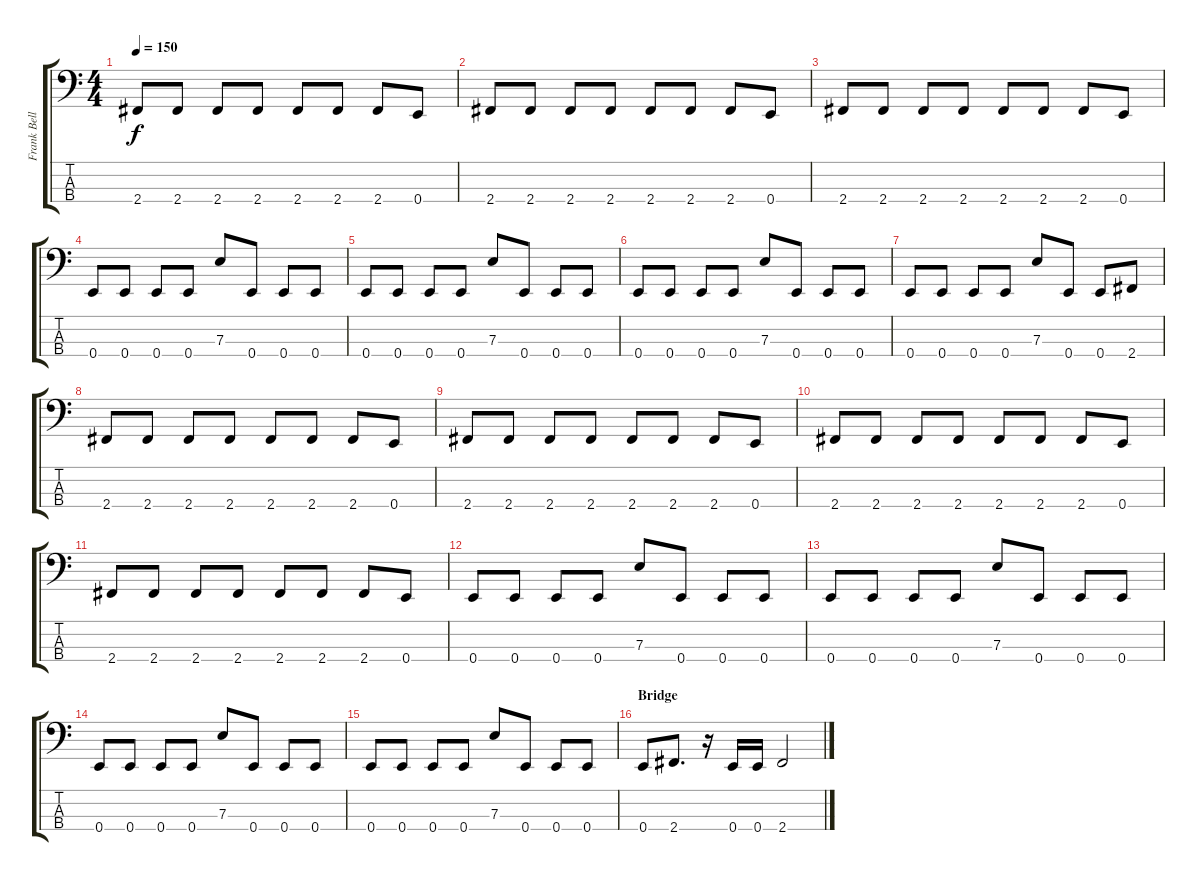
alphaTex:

\track ("Frank Bello" "Frank Bell") {instrument electricbasspick}
\staff {score tabs}
\tuning (G2 D2 A1 E1) {hide}
\ts (4 4)
\tempo 150
\clef f4
\ks c
2.4.8{dy f} 2.4.8 2.4.8 2.4.8 2.4.8 2.4.8 2.4.8 0.4.8 |
2.4.8 2.4.8 2.4.8 2.4.8 2.4.8 2.4.8 2.4.8 0.4.8 |
2.4.8 2.4.8 2.4.8 2.4.8 2.4.8 2.4.8 2.4.8 0.4.8 |
0.4.8 0.4.8 0.4.8 0.4.8 7.3.8 0.4.8 0.4.8 0.4.8 |
0.4.8 0.4.8 0.4.8 0.4.8 7.3.8 0.4.8 0.4.8 0.4.8 |
0.4.8 0.4.8 0.4.8 0.4.8 7.3.8 0.4.8 0.4.8 0.4.8 |
0.4.8 0.4.8 0.4.8 0.4.8 7.3.8 0.4.8 0.4.8 2.4.8 |
2.4.8 2.4.8 2.4.8 2.4.8 2.4.8 2.4.8 2.4.8 0.4.8 |
2.4.8 2.4.8 2.4.8 2.4.8 2.4.8 2.4.8 2.4.8 0.4.8 |
2.4.8 2.4.8 2.4.8 2.4.8 2.4.8 2.4.8 2.4.8 0.4.8 |
2.4.8 2.4.8 2.4.8 2.4.8 2.4.8 2.4.8 2.4.8 0.4.8 |
0.4.8 0.4.8 0.4.8 0.4.8 7.3.8 0.4.8 0.4.8 0.4.8 |
0.4.8 0.4.8 0.4.8 0.4.8 7.3.8 0.4.8 0.4.8 0.4.8 |
0.4.8 0.4.8 0.4.8 0.4.8 7.3.8 0.4.8 0.4.8 0.4.8 |
0.4.8 0.4.8 0.4.8 0.4.8 7.3.8 0.4.8 0.4.8 0.4.8 |
\section ("" "Bridge")
0.4.8 2.4.8{d} r.16 0.4.16 0.4.16 2.4.2
